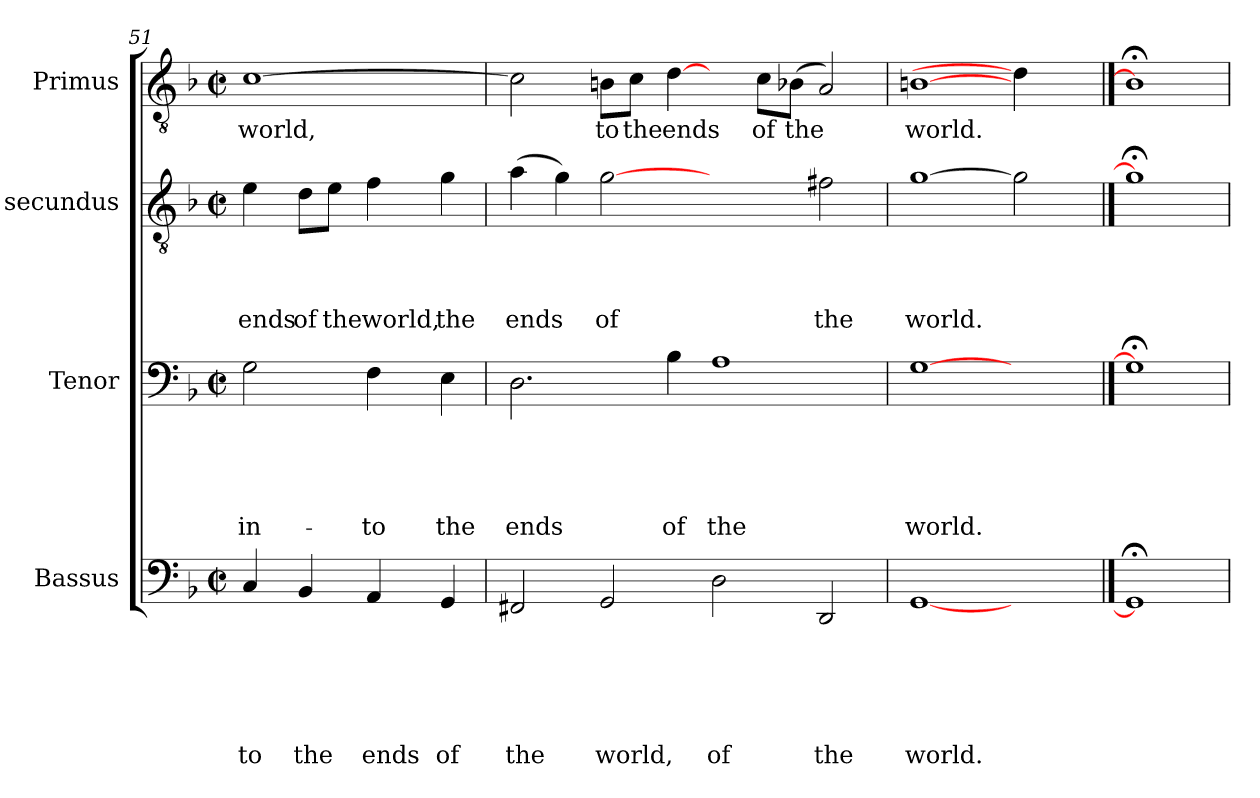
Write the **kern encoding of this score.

**kern	**text	**text	**text	**text	**text	**text	**kern	**text	**text	**text	**text	**text	**kern	**text	**text	**text	**text	**kern	**text
*part4	*part4	*part4	*part4	*part4	*part4	*part4	*part3	*part3	*part3	*part3	*part3	*part3	*part2	*part2	*part2	*part2	*part2	*part1	*part1
*staff4	*staff4	*staff4	*staff4	*staff4	*staff4	*staff4	*staff3	*staff3	*staff3	*staff3	*staff3	*staff3	*staff2	*staff2	*staff2	*staff2	*staff2	*staff1	*staff1
*I"Bassus	*	*	*	*	*	*	*I"Tenor	*	*	*	*	*	*I"secundus	*	*	*	*	*I"Primus	*
!!LO:LB:g=z
*clefF4	*	*	*	*	*	*	*clefF4	*	*	*	*	*	*clefGv2	*	*	*	*	*clefGv2	*
*k[b-]	*	*	*	*	*	*	*k[b-]	*	*	*	*	*	*k[b-]	*	*	*	*	*k[b-]	*
*F:	*	*	*	*	*	*	*F:	*	*	*	*	*	*F:	*	*	*	*	*F:	*
*M2/2	*	*	*	*	*	*	*M2/2	*	*	*	*	*	*M2/2	*	*	*	*	*M2/2	*
*met(c|)	*	*	*	*	*	*	*met(c|)	*	*	*	*	*	*met(c|)	*	*	*	*	*met(c|)	*
=51	=51	=51	=51	=51	=51	=51	=51	=51	=51	=51	=51	=51	=51	=51	=51	=51	=51	=51	=51
!	!	!	!	!	!	!LO:LY:b	!	!	!	!	!	!LO:LY:b	!	!	!	!	!LO:LY:b	!	!LO:LY:b
4C/	.	.	.	.	.	-to	2G\	.	.	.	.	in-	4e\	.	.	.	ends	[>1c	world,
!	!	!	!	!	!	!LO:LY:b	!	!	!	!	!	!	!	!	!	!	!LO:LY:b	!	!
4BB-/	.	.	.	.	.	the	.	.	.	.	.	.	8d\L	.	.	.	of	.	.
!	!	!	!	!	!	!	!	!	!	!	!	!	!	!	!	!	!LO:LY:b	!	!
.	.	.	.	.	.	.	.	.	.	.	.	.	8e\J	.	.	.	the	.	.
!	!	!	!	!	!	!LO:LY:b	!	!	!	!	!	!LO:LY:b	!	!	!	!	!LO:LY:b	!	!
4AA/	.	.	.	.	.	ends	4F\	.	.	.	.	-to	4f\	.	.	.	world,	.	.
!	!	!	!	!	!	!LO:LY:b	!	!	!	!	!	!LO:LY:b	!	!	!	!	!LO:LY:b	!	!
4GG/	.	.	.	.	.	of	4E\	.	.	.	.	the	4g\	.	.	.	the	.	.
=52	=52	=52	=52	=52	=52	=52	=52	=52	=52	=52	=52	=52	=52	=52	=52	=52	=52	=52	=52
!	!	!	!	!	!	!LO:LY:b	!	!	!	!	!	!LO:LY:b	!	!	!	!	!LO:LY:b	!	!
2FF#X/	.	.	.	.	.	the	2.D\	.	.	.	.	ends	(>4a\	.	.	.	ends	2c\]	.
.	.	.	.	.	.	.	.	.	.	.	.	.	4g\)	.	.	.	.	.	.
!	!	!	!	!	!	!LO:LY:b	!	!	!	!	!	!	!	!	!	!	!LO:LY:b	!	!LO:LY:b
2GG/	.	.	.	.	.	world,	.	.	.	.	.	.	[2g	.	.	.	of	8B\L	to
!	!	!	!	!	!	!	!	!	!	!	!	!	!	!	!	!	!	!	!LO:LY:b
.	.	.	.	.	.	.	.	.	.	.	.	.	.	.	.	.	.	8c\J	the
!	!	!	!	!	!	!	!	!	!	!	!	!LO:LY:b	!	!	!	!	!	!	!LO:LY:b
.	.	.	.	.	.	.	4B-\	.	.	.	.	of	.	.	.	.	.	[4d\	ends
!	!	!	!	!	!	!LO:LY:b	!	!	!	!	!	!LO:LY:b	!	!	!	!	!	!	!
2D\	.	.	.	.	.	of	1A	.	.	.	.	the	2ryy	.	.	.	.	4ryy	.
!	!	!	!	!	!	!	!	!	!	!	!	!	!	!	!	!	!	!	!LO:LY:b
.	.	.	.	.	.	.	.	.	.	.	.	.	.	.	.	.	.	8c\L	of
!	!	!	!	!	!	!	!	!	!	!	!	!	!	!	!	!	!	!	!LO:LY:b
.	.	.	.	.	.	.	.	.	.	.	.	.	.	.	.	.	.	(>8B-\J	the
!	!	!	!	!	!	!LO:LY:b	!	!	!	!	!	!	!	!	!	!	!LO:LY:b	!	!
2DD/	.	.	.	.	.	the	.	.	.	.	.	.	2f#X\	.	.	.	the	2A/)	.
=53	=53	=53	=53	=53	=53	=53	=53	=53	=53	=53	=53	=53	=53	=53	=53	=53	=53	=53	=53
!	!	!	!	!	!	!LO:LY:b	!	!	!	!	!	!LO:LY:b	!	!	!	!	!LO:LY:b	!	!LO:LY:b
[1GG	.	.	.	.	.	world.	[1G	.	.	.	.	world.	[1g	.	.	.	world.	[1Bn	world.
2ryy	.	.	.	.	.	.	2ryy	.	.	.	.	.	2g]	.	.	.	.	4d\]	.
.	.	.	.	.	.	.	.	.	.	.	.	.	.	.	.	.	.	4ryy	.
==54	==54	==54	==54	==54	==54	==54	==54	==54	==54	==54	==54	==54	==54	==54	==54	==54	==54	==54	==54
1GG;]	.	.	.	.	.	.	1G;<]	.	.	.	.	.	1g;<]	.	.	.	.	1B;<]	.
=	=	=	=	=	=	=	=	=	=	=	=	=	=	=	=	=	=	=	=
*-	*-	*-	*-	*-	*-	*-	*-	*-	*-	*-	*-	*-	*-	*-	*-	*-	*-	*-	*-
